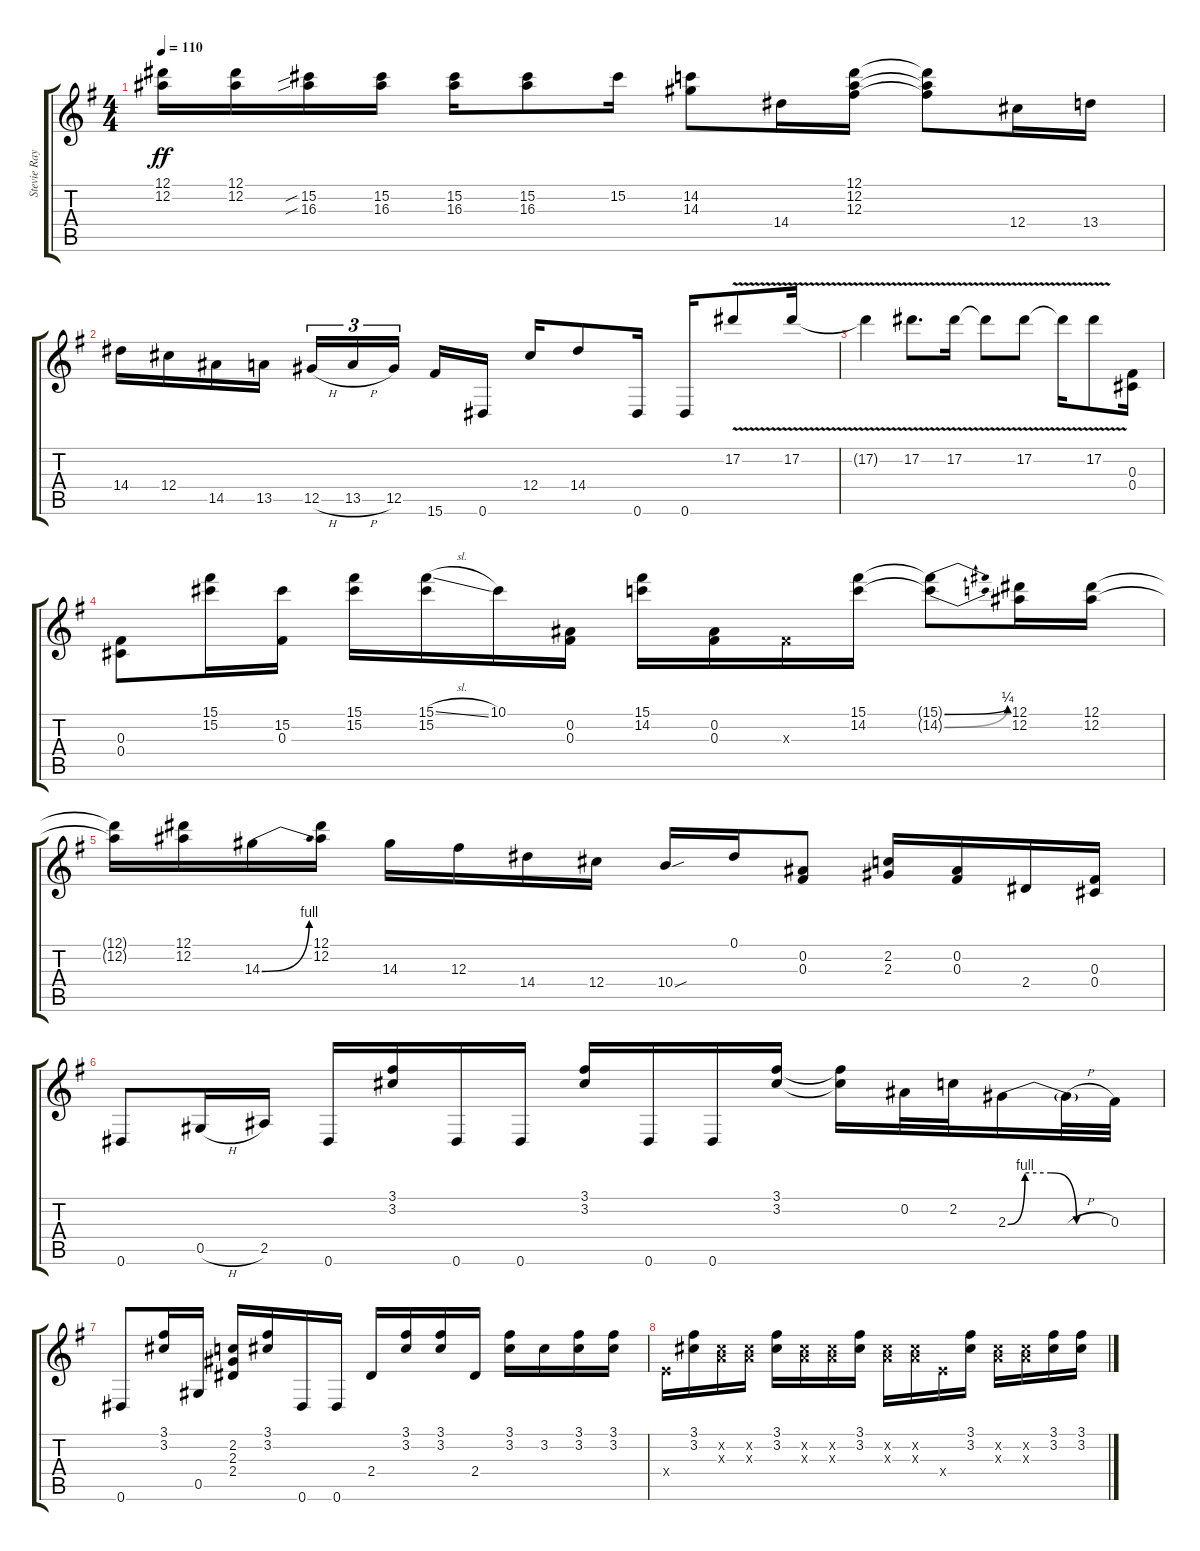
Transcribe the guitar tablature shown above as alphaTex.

\track ("Stevie Ray Vaughan" "Stevie Ray") {instrument overdrivenguitar}
\staff {score tabs}
\tuning (Eb4 Bb3 Gb3 Db3 Ab2 Eb2) {hide}
\ts (4 4)
\tempo 110
\clef g2
\ks g
(12.1{t} 12.2{t}).16{dy ff} (12.1 12.2).16 (15.2{sib} 16.3{sib}).16 (15.2 16.3).16 (15.2 16.3).16 (15.2 16.3).8 15.2.16 (14.2 14.3).8 14.4.16 (12.1 12.2 12.3).16 (12.1{t} 12.2{t} 12.3{t}).8 12.4.16 13.4.16 |
14.4.16 12.4.16 14.5.16 13.5.16 12.5{h}.16{tu (3 2)} 13.5{h}.16{tu (3 2)} 12.5.16{tu (3 2) beam splitsecondary} 15.6.16 0.6.16 12.4.16 14.4.8 0.6.16 0.6.16 17.2{v}.8 17.2{v}.16 |
17.2{v t}.4 17.2{v}.8{d} 17.2{v}.16 17.2{v t}.8 17.2{v}.8 17.2{v t}.16 17.2{v}.8 (0.3 0.4).16 |
(0.3 0.4).8 (15.1 15.2).16 (15.2 0.3).16 (15.1 15.2).16 (15.1{sl} 15.2).16 10.1.16 (0.2 0.3).16 (15.1 14.2).16 (0.2 0.3).16 0.3{x}.16 (15.1 14.2).16 (15.1{be (bend 0 0 60 1) t} 14.2{be (bend 0 0 60 1) t}).8 (12.1 12.2).16 (12.1 12.2).16 |
(12.1{t} 12.2{t}).16 (12.1 12.2).16 14.3{be (bend 0 0 60 4)}.16 (12.1 12.2).16 14.3.16 12.3.16 14.4.16 12.4.16 10.4{sou}.16 0.1.16 (0.2 0.3).8 (2.2 2.3).16 (0.2 0.3).16 2.4.16 (0.3 0.4).16 |
0.6.8 0.5{h}.16 2.5.16 0.6.16 (3.1 3.2).16 0.6.16 0.6.16 (3.1 3.2).16 0.6.16 0.6.16 (3.1 3.2).16 (3.1{t} 3.2{t}).16 0.2.32 2.2.32 2.3{be (custom 0 0 10 4 25 4 40 0 60 0)}.16 2.3{h t}.32 0.3.32 |
0.6.8 (3.1 3.2).16 0.5.16 (2.2 2.3 2.4).16 (3.1 3.2).16 0.6.16 0.6.16 2.4.16 (3.1 3.2).16 (3.1 3.2).16 2.4.16 (3.1 3.2).16 3.2.16 (3.1 3.2).16 (3.1 3.2).16 |
3.4{x}.16 (3.1 3.2).16 (3.2{x} 3.3{x}).16 (3.2{x} 3.3{x}).16 (3.1 3.2).16 (3.2{x} 3.3{x}).16 (3.2{x} 3.3{x}).16 (3.1 3.2).16 (3.2{x} 3.3{x}).16 (3.2{x} 3.3{x}).16 3.4{x}.16 (3.1 3.2).16 (3.2{x} 3.3{x}).16 (3.2{x} 3.3{x}).16 (3.1 3.2).16 (3.1 3.2).16
